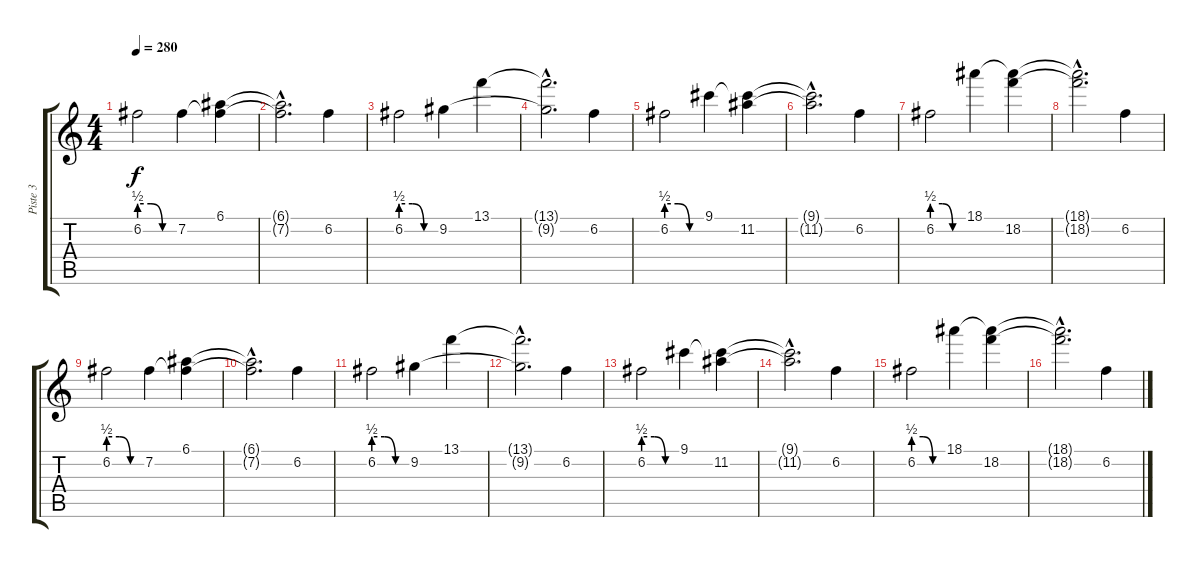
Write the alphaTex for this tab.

\track ("Piste 3" "Piste 3") {instrument acousticguitarnylon}
\staff {score tabs}
\tuning (E4 B3 G3 D3 A2 E2) {hide}
\ts (4 4)
\tempo 280
\clef g2
\ks c
6.2{be (custom 0 2 20 2 40 0 60 0)}.2{dy f} 7.2.4 (6.1 7.2{t}).4 |
(6.1{hac t} 7.2{hac t}).2{d} 6.2.4 |
6.2{be (custom 0 2 20 2 40 0 60 0)}.2 9.2.4 13.1.4 |
(13.1{hac t} 9.2{hac t}).2{d} 6.2.4 |
6.2{be (custom 0 2 20 2 40 0 60 0)}.2 9.1.4 (9.1{t} 11.2).4 |
(9.1{hac t} 11.2{hac t}).2{d} 6.2.4 |
6.2{be (custom 0 2 20 2 40 0 60 0)}.2 18.1.4 (18.1{t} 18.2).4 |
(18.1{hac t} 18.2{hac t}).2{d} 6.2.4 |
6.2{be (custom 0 2 20 2 40 0 60 0)}.2 7.2.4 (6.1 7.2{t}).4 |
(6.1{hac t} 7.2{hac t}).2{d} 6.2.4 |
6.2{be (custom 0 2 20 2 40 0 60 0)}.2 9.2.4 13.1.4 |
(13.1{hac t} 9.2{hac t}).2{d} 6.2.4 |
6.2{be (custom 0 2 20 2 40 0 60 0)}.2 9.1.4 (9.1{t} 11.2).4 |
(9.1{hac t} 11.2{hac t}).2{d} 6.2.4 |
6.2{be (custom 0 2 20 2 40 0 60 0)}.2 18.1.4 (18.1{t} 18.2).4 |
(18.1{hac t} 18.2{hac t}).2{d} 6.2.4
